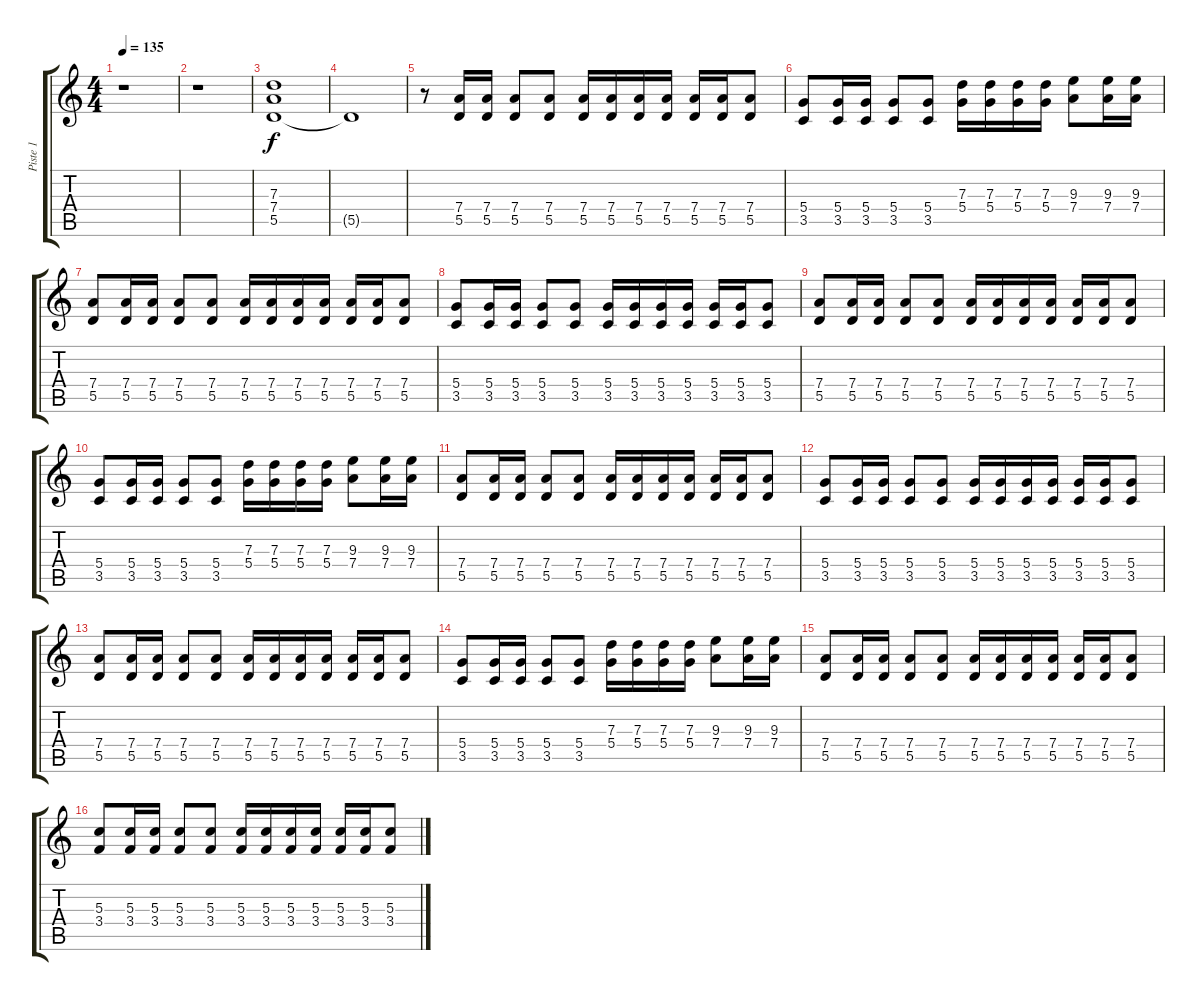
\track ("Piste 1" "Piste 1") {instrument electricguitarclean}
\staff {score tabs}
\tuning (E4 B3 G3 D3 A2 E2) {hide}
\ts (4 4)
\tempo 135
\clef g2
\ks c
r.1{dy f instrument electricguitarclean} |
r.1 |
(7.3 7.4 5.5).1 |
5.5{t}.1 |
r.8 (7.4 5.5).16 (7.4 5.5).16 (7.4 5.5).8 (7.4 5.5).8 (7.4 5.5).16 (7.4 5.5).16 (7.4 5.5).16 (7.4 5.5).16 (7.4 5.5).16 (7.4 5.5).16 (7.4 5.5).8 |
(5.4 3.5).8 (5.4 3.5).16 (5.4 3.5).16 (5.4 3.5).8 (5.4 3.5).8 (7.3 5.4).16 (7.3 5.4).16 (7.3 5.4).16 (7.3 5.4).16 (9.3 7.4).8 (9.3 7.4).16 (9.3 7.4).16 |
(7.4 5.5).8 (7.4 5.5).16 (7.4 5.5).16 (7.4 5.5).8 (7.4 5.5).8 (7.4 5.5).16 (7.4 5.5).16 (7.4 5.5).16 (7.4 5.5).16 (7.4 5.5).16 (7.4 5.5).16 (7.4 5.5).8 |
(5.4 3.5).8 (5.4 3.5).16 (5.4 3.5).16 (5.4 3.5).8 (5.4 3.5).8 (5.4 3.5).16 (5.4 3.5).16 (5.4 3.5).16 (5.4 3.5).16 (5.4 3.5).16 (5.4 3.5).16 (5.4 3.5).8 |
(7.4 5.5).8 (7.4 5.5).16 (7.4 5.5).16 (7.4 5.5).8 (7.4 5.5).8 (7.4 5.5).16 (7.4 5.5).16 (7.4 5.5).16 (7.4 5.5).16 (7.4 5.5).16 (7.4 5.5).16 (7.4 5.5).8 |
(5.4 3.5).8 (5.4 3.5).16 (5.4 3.5).16 (5.4 3.5).8 (5.4 3.5).8 (7.3 5.4).16 (7.3 5.4).16 (7.3 5.4).16 (7.3 5.4).16 (9.3 7.4).8 (9.3 7.4).16 (9.3 7.4).16 |
(7.4 5.5).8 (7.4 5.5).16 (7.4 5.5).16 (7.4 5.5).8 (7.4 5.5).8 (7.4 5.5).16 (7.4 5.5).16 (7.4 5.5).16 (7.4 5.5).16 (7.4 5.5).16 (7.4 5.5).16 (7.4 5.5).8 |
(5.4 3.5).8 (5.4 3.5).16 (5.4 3.5).16 (5.4 3.5).8 (5.4 3.5).8 (5.4 3.5).16 (5.4 3.5).16 (5.4 3.5).16 (5.4 3.5).16 (5.4 3.5).16 (5.4 3.5).16 (5.4 3.5).8 |
(7.4 5.5).8 (7.4 5.5).16 (7.4 5.5).16 (7.4 5.5).8 (7.4 5.5).8 (7.4 5.5).16 (7.4 5.5).16 (7.4 5.5).16 (7.4 5.5).16 (7.4 5.5).16 (7.4 5.5).16 (7.4 5.5).8 |
(5.4 3.5).8 (5.4 3.5).16 (5.4 3.5).16 (5.4 3.5).8 (5.4 3.5).8 (7.3 5.4).16 (7.3 5.4).16 (7.3 5.4).16 (7.3 5.4).16 (9.3 7.4).8 (9.3 7.4).16 (9.3 7.4).16 |
(7.4 5.5).8 (7.4 5.5).16 (7.4 5.5).16 (7.4 5.5).8 (7.4 5.5).8 (7.4 5.5).16 (7.4 5.5).16 (7.4 5.5).16 (7.4 5.5).16 (7.4 5.5).16 (7.4 5.5).16 (7.4 5.5).8 |
(5.3 3.4).8 (5.3 3.4).16 (5.3 3.4).16 (5.3 3.4).8 (5.3 3.4).8 (5.3 3.4).16 (5.3 3.4).16 (5.3 3.4).16 (5.3 3.4).16 (5.3 3.4).16 (5.3 3.4).16 (5.3 3.4).8
